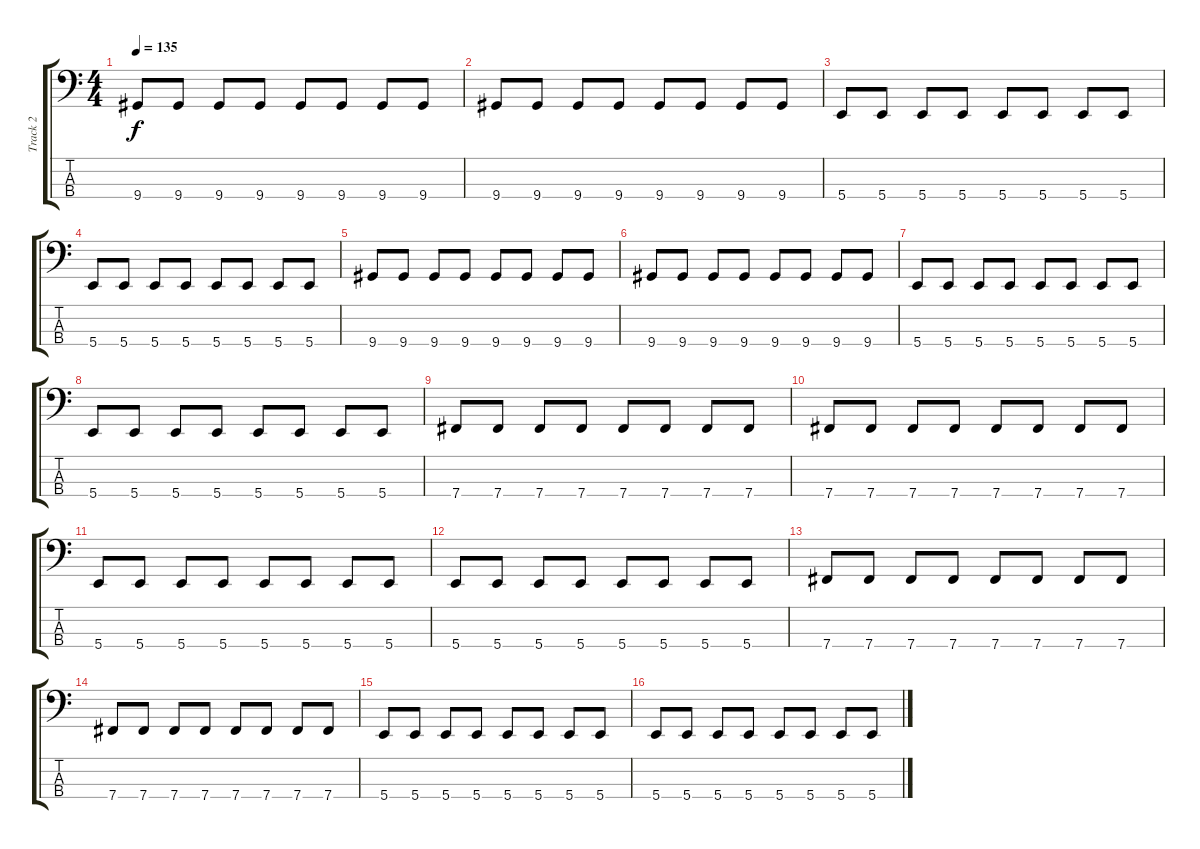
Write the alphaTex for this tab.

\track ("Track 2" "Track 2") {instrument electricbasspick}
\staff {score tabs}
\tuning (E2 B1 Gb1 B0) {hide}
\ts (4 4)
\tempo 135
\clef f4
\ks c
9.4.8{dy f} 9.4.8 9.4.8 9.4.8 9.4.8 9.4.8 9.4.8 9.4.8 |
9.4.8 9.4.8 9.4.8 9.4.8 9.4.8 9.4.8 9.4.8 9.4.8 |
5.4.8 5.4.8 5.4.8 5.4.8 5.4.8 5.4.8 5.4.8 5.4.8 |
5.4.8 5.4.8 5.4.8 5.4.8 5.4.8 5.4.8 5.4.8 5.4.8 |
9.4.8 9.4.8 9.4.8 9.4.8 9.4.8 9.4.8 9.4.8 9.4.8 |
9.4.8 9.4.8 9.4.8 9.4.8 9.4.8 9.4.8 9.4.8 9.4.8 |
5.4.8 5.4.8 5.4.8 5.4.8 5.4.8 5.4.8 5.4.8 5.4.8 |
5.4.8 5.4.8 5.4.8 5.4.8 5.4.8 5.4.8 5.4.8 5.4.8 |
7.4.8 7.4.8 7.4.8 7.4.8 7.4.8 7.4.8 7.4.8 7.4.8 |
7.4.8 7.4.8 7.4.8 7.4.8 7.4.8 7.4.8 7.4.8 7.4.8 |
5.4.8 5.4.8 5.4.8 5.4.8 5.4.8 5.4.8 5.4.8 5.4.8 |
5.4.8 5.4.8 5.4.8 5.4.8 5.4.8 5.4.8 5.4.8 5.4.8 |
7.4.8 7.4.8 7.4.8 7.4.8 7.4.8 7.4.8 7.4.8 7.4.8 |
7.4.8 7.4.8 7.4.8 7.4.8 7.4.8 7.4.8 7.4.8 7.4.8 |
5.4.8 5.4.8 5.4.8 5.4.8 5.4.8 5.4.8 5.4.8 5.4.8 |
5.4.8 5.4.8 5.4.8 5.4.8 5.4.8 5.4.8 5.4.8 5.4.8
